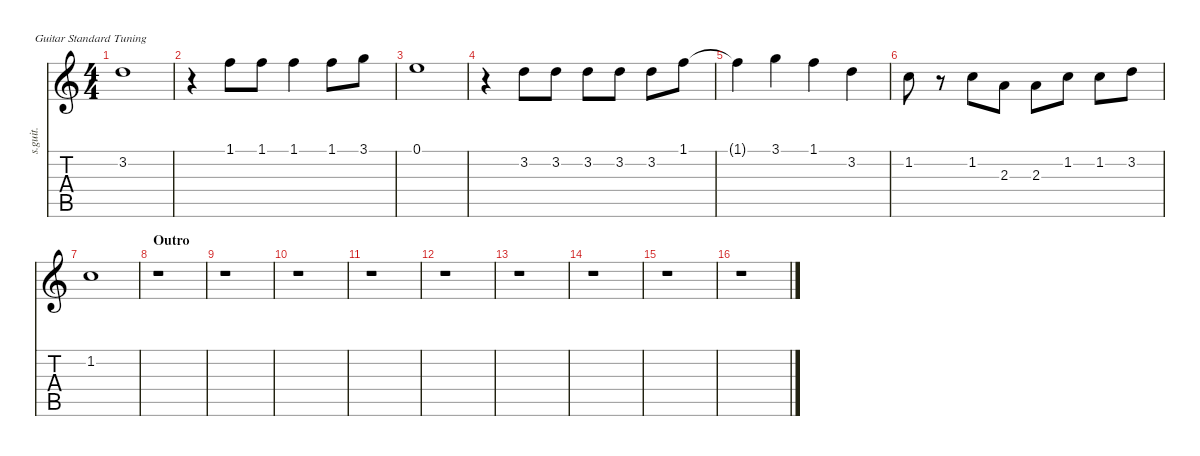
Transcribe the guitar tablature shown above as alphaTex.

\defaultSystemsLayout 4
\hideDynamics
\bracketExtendMode nobrackets
\track ("Papa Emeritus III" "s.guit.") {instrument voiceoohs}
\staff {score tabs}
\tuning (E4 B3 G3 D3 A2 E2)
\displaytranspose 12
\ts (4 4)
\tempo (130 hide)
\clef g2
\ks c
3.2.1{lyrics (0 "") lyrics (1 "") lyrics (2 "") lyrics (3 "") lyrics (4 "") dy f} |
r.4 1.1.8{lyrics (0 "") lyrics (1 "") lyrics (2 "") lyrics (3 "") lyrics (4 "") dy mf} 1.1.8{lyrics (0 "") lyrics (1 "") lyrics (2 "") lyrics (3 "") lyrics (4 "")} 1.1.4{lyrics (0 "") lyrics (1 "") lyrics (2 "") lyrics (3 "") lyrics (4 "")} 1.1.8{lyrics (0 "") lyrics (1 "") lyrics (2 "") lyrics (3 "") lyrics (4 "")} 3.1.8{lyrics (0 "") lyrics (1 "") lyrics (2 "") lyrics (3 "") lyrics (4 "")} |
0.1.1{lyrics (0 "") lyrics (1 "") lyrics (2 "") lyrics (3 "") lyrics (4 "")} |
r.4 3.2.8{lyrics (0 "") lyrics (1 "") lyrics (2 "") lyrics (3 "") lyrics (4 "")} 3.2.8{lyrics (0 "") lyrics (1 "") lyrics (2 "") lyrics (3 "") lyrics (4 "")} 3.2.8{lyrics (0 "") lyrics (1 "") lyrics (2 "") lyrics (3 "") lyrics (4 "")} 3.2.8{lyrics (0 "") lyrics (1 "") lyrics (2 "") lyrics (3 "") lyrics (4 "")} 3.2.8{lyrics (0 "") lyrics (1 "") lyrics (2 "") lyrics (3 "") lyrics (4 "")} 1.1.8{lyrics (0 "") lyrics (1 "") lyrics (2 "") lyrics (3 "") lyrics (4 "")} |
1.1{t}.4{lyrics (0 "") lyrics (1 "") lyrics (2 "") lyrics (3 "") lyrics (4 "")} 3.1.4{lyrics (0 "") lyrics (1 "") lyrics (2 "") lyrics (3 "") lyrics (4 "")} 1.1.4{lyrics (0 "") lyrics (1 "") lyrics (2 "") lyrics (3 "") lyrics (4 "")} 3.2.4{lyrics (0 "") lyrics (1 "") lyrics (2 "") lyrics (3 "") lyrics (4 "")} |
1.2.8{lyrics (0 "") lyrics (1 "") lyrics (2 "") lyrics (3 "") lyrics (4 "")} r.8 1.2.8{lyrics (0 "") lyrics (1 "") lyrics (2 "") lyrics (3 "") lyrics (4 "")} 2.3.8{lyrics (0 "") lyrics (1 "") lyrics (2 "") lyrics (3 "") lyrics (4 "")} 2.3.8{lyrics (0 "") lyrics (1 "") lyrics (2 "") lyrics (3 "") lyrics (4 "")} 1.2.8{lyrics (0 "") lyrics (1 "") lyrics (2 "") lyrics (3 "") lyrics (4 "")} 1.2.8{lyrics (0 "") lyrics (1 "") lyrics (2 "") lyrics (3 "") lyrics (4 "")} 3.2.8{lyrics (0 "") lyrics (1 "") lyrics (2 "") lyrics (3 "") lyrics (4 "")} |
1.2.1{lyrics (0 "") lyrics (1 "") lyrics (2 "") lyrics (3 "") lyrics (4 "")} |
\section ("" "Outro")
r.1 |
r.1 |
r.1 |
r.1 |
r.1 |
r.1 |
r.1 |
r.1 |
r.1
